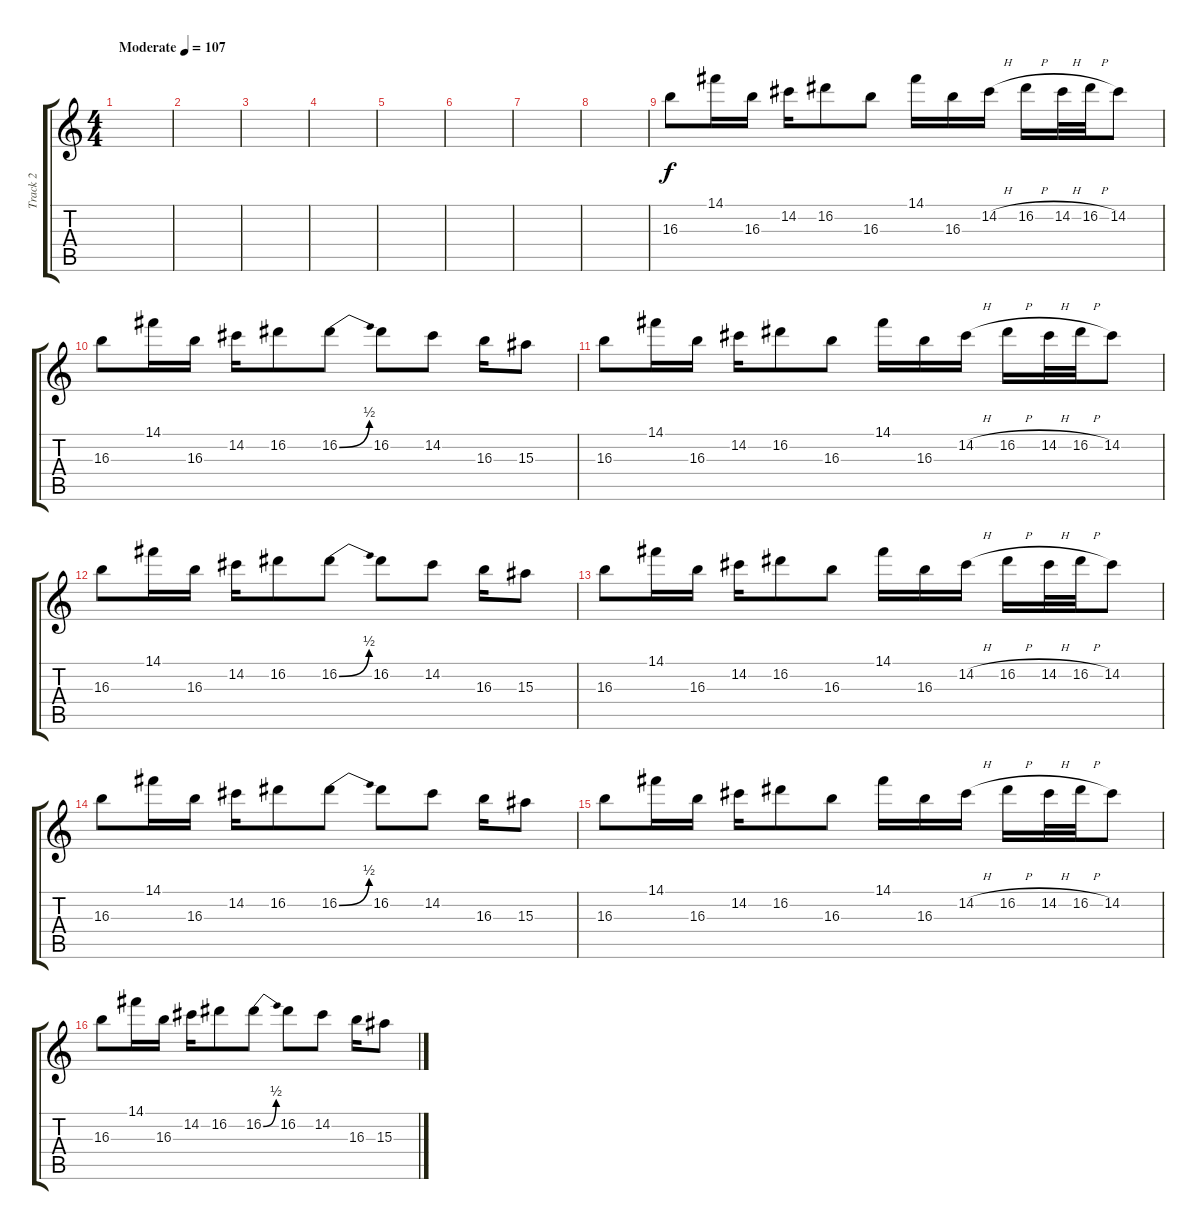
\track ("Track 2" "Track 2") {instrument distortionguitar}
\staff {score tabs}
\tuning (E4 B3 G3 D3 A2 E2) {hide}
\ts (4 4)
\tempo (107 "Moderate")
\clef g2
\ks c
|
|
|
|
|
|
|
|
16.3.8 14.1.16 16.3.16 14.2.16 16.2.8 16.3.8 14.1.16 16.3.16 14.2{h}.16 16.2{h}.16 14.2{h}.32 16.2{h}.32 14.2.8 |
16.3.8 14.1.16 16.3.16 14.2.16 16.2.8 16.2{be (bend 0 0 60 2)}.8 16.2.8 14.2.8 16.3.16 15.3.8 |
16.3.8 14.1.16 16.3.16 14.2.16 16.2.8 16.3.8 14.1.16 16.3.16 14.2{h}.16 16.2{h}.16 14.2{h}.32 16.2{h}.32 14.2.8 |
16.3.8 14.1.16 16.3.16 14.2.16 16.2.8 16.2{be (bend 0 0 60 2)}.8 16.2.8 14.2.8 16.3.16 15.3.8 |
16.3.8 14.1.16 16.3.16 14.2.16 16.2.8 16.3.8 14.1.16 16.3.16 14.2{h}.16 16.2{h}.16 14.2{h}.32 16.2{h}.32 14.2.8 |
16.3.8 14.1.16 16.3.16 14.2.16 16.2.8 16.2{be (bend 0 0 60 2)}.8 16.2.8 14.2.8 16.3.16 15.3.8 |
16.3.8 14.1.16 16.3.16 14.2.16 16.2.8 16.3.8 14.1.16 16.3.16 14.2{h}.16 16.2{h}.16 14.2{h}.32 16.2{h}.32 14.2.8 |
16.3.8 14.1.16 16.3.16 14.2.16 16.2.8 16.2{be (bend 0 0 60 2)}.8 16.2.8 14.2.8 16.3.16 15.3.8
